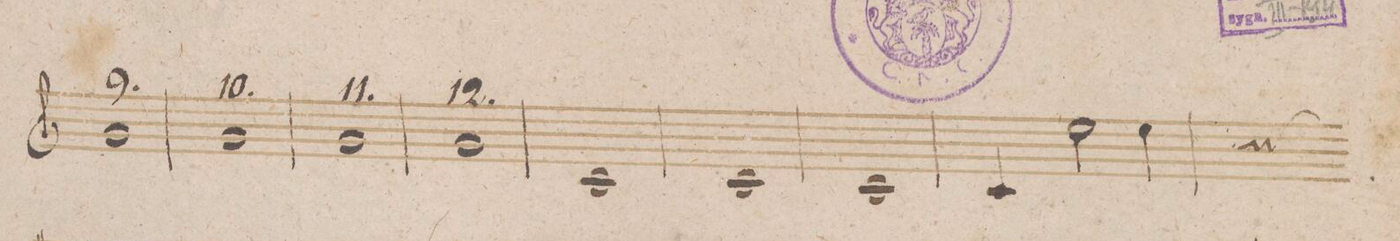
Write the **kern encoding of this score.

**kern	**dynam
*I"Corno 1mo in F.	*
*clefG2	*
*k[b-]	*
*met(c)	*
*M4/4	*
1c	.
=193	=193
1c	.
=194	=194
1c	.
=195	=195
1c	.
=196	=196
1F	.
=197	=197
1F	.
=198	=198
1F	.
=199	=199
4F/	.
2a\	.
4a\	.
*custos:cc	*
=200	=200
*-	*-
